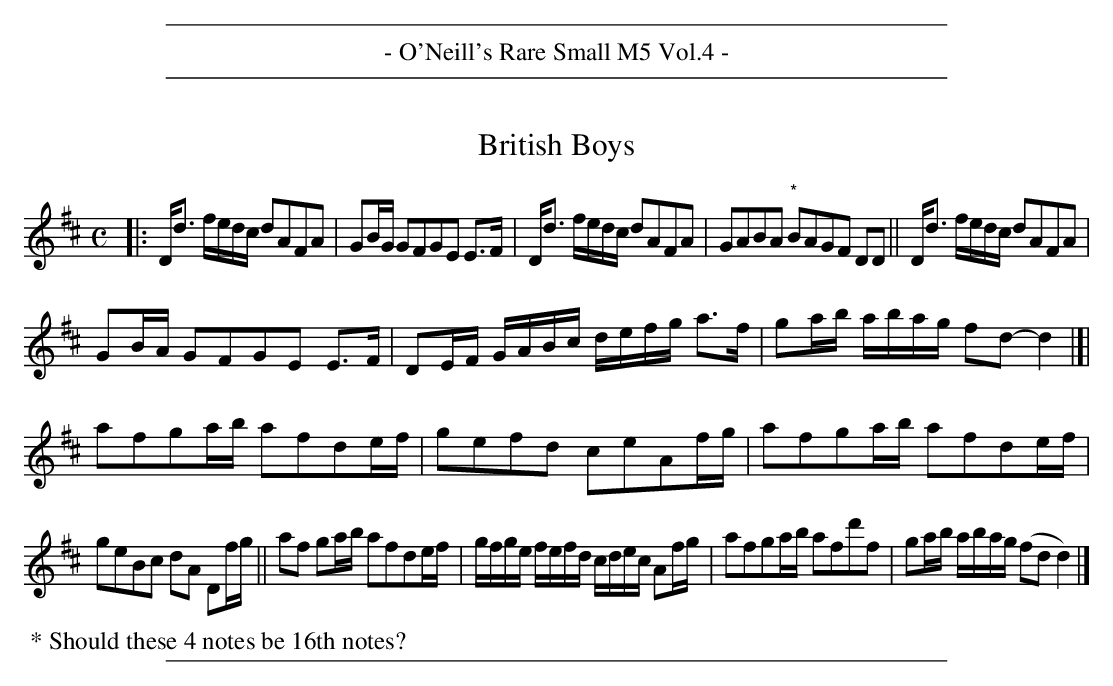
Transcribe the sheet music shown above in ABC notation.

X:1
T: British Boys
M: C
L: 1/16
K: D
|:\
Dd3 fedc d2A2F2A2 | G2BG G2F2G2E2 E3F | Dd3 fedc d2A2F2A2 | G2A2B2A2 "*"B2A2G2F2 D2D2 || Dd3 fedc d2A2F2A2 |
G2BA G2F2G2E2 E3F | D2EF GABc defg a3f | g2ab abag f2d2- d4 |]| a2f2g2ab a2f2d2ef | g2e2f2d2 c2e2A2fg | a2f2g2ab a2f2d2ef |
g2e2B2c2 d2A2 D2fg || a2f2 g2ab a2f2d2ef | gfge fefd cdec A2fg | a2f2g2ab a2f2d'2f2 | g2ab abag (f2d2 d4) |]
